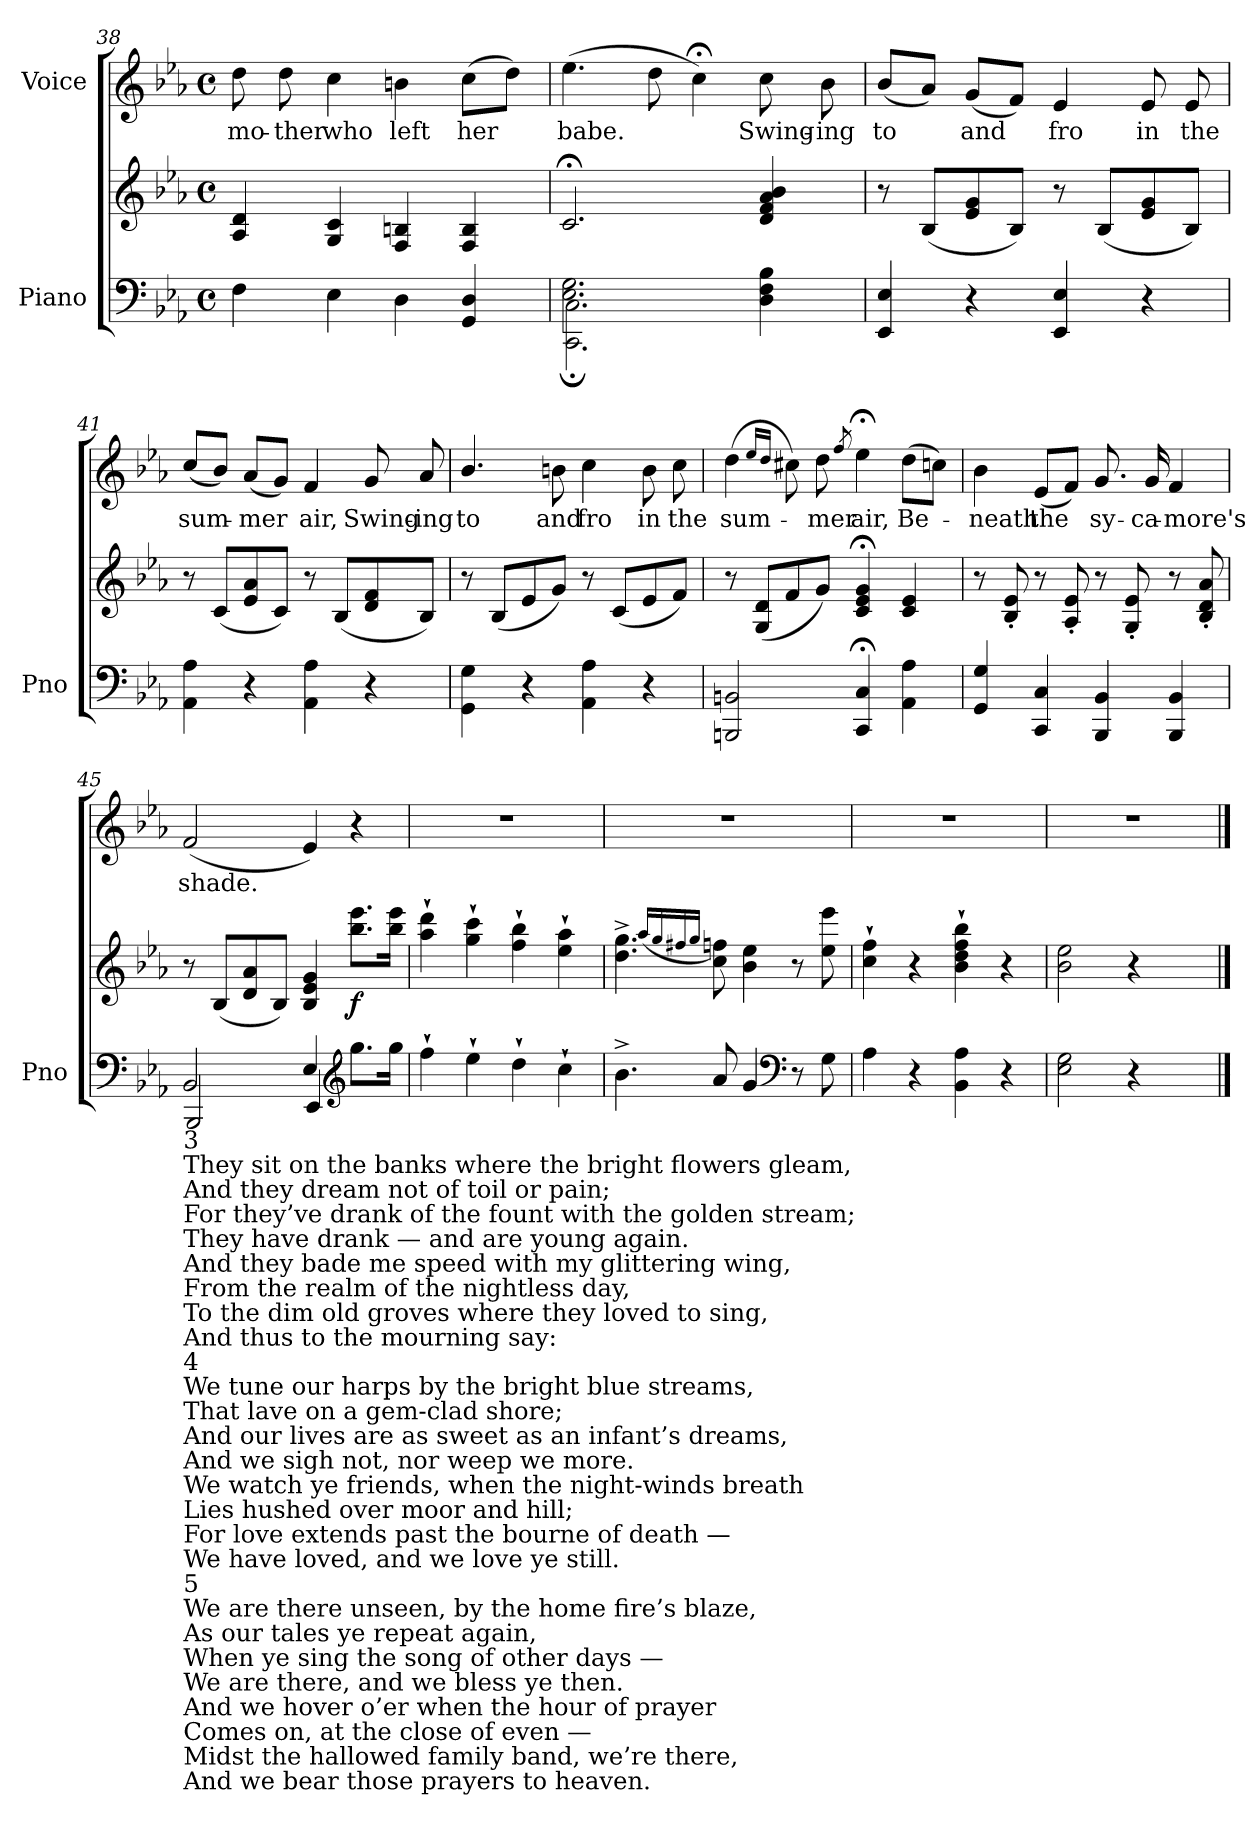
**kern	**kern	**dynam	**kern	**text
*part2	*part2	*part2	*part1	*part1
*staff3	*staff2	*staff2/3	*staff1	*staff1
*I"Piano	*	*	*I"Voice	*
*I'Pno	*	*	*	*
*clefF4	*clefG2	*	*clefG2	*
*k[b-e-a-]	*k[b-e-a-]	*	*k[b-e-a-]	*
*M4/4	*M4/4	*	*M4/4	*
*met(c)	*met(c)	*	*met(c)	*
=38	=38	=38	=38	=38
!	!	!	!	!LO:LY:b
4F\	4A-/ 4d/	.	8dd\	mo-
!	!	!	!	!LO:LY:b
.	.	.	8dd\	-ther
!	!	!	!	!LO:LY:b
4E-\	4G/ 4c/	.	4cc\	who
!	!	!	!	!LO:LY:b
4D\	4F/ 4Bn/	.	4bn\	left
!	!	!	!	!LO:LY:b
4GG/ 4D/	4F/ 4B/	.	(8cc\L	her
.	.	.	8dd\J)	.
=39	=39	=39	=39	=39
*^	*	*	*	*
!	!	!	!	!	!LO:LY:b
2.E-\ 2.G\	2.CC\; 2.C\;	2.c;</	.	(4.ee-\	babe.
.	.	.	.	8dd\	.
.	.	.	.	4cc;<\)	.
!	!	!	!	!	!LO:LY:b
4ryy	4D\ 4F\ 4B-\	4d/ 4f/ 4a-/ 4b-/	.	8cc\	Swing-
!	!	!	!	!	!LO:LY:b
.	.	.	.	8b-\	-ing
*v	*v	*	*	*	*
!!LO:LB:g=z
=40	=40	=40	=40	=40
!	!	!	!	!LO:LY:b
4EE-/ 4E-/	8r	.	(8b-/L	to
.	(8B-/L	.	8a-/J)	.
!	!	!	!	!LO:LY:b
4r	8e-/ 8g/	.	(8g/L	and
.	8B-/J)	.	8f/J)	.
!	!	!	!	!LO:LY:b
4EE-/ 4E-/	8r	.	4e-/	fro
.	(8B-/L	.	.	.
!	!	!	!	!LO:LY:b
4r	8e-/ 8g/	.	8e-/	in
!	!	!	!	!LO:LY:b
.	8B-/J)	.	8e-/	the
!!LO:LB:g=z
=41	=41	=41	=41	=41
!	!	!	!	!LO:LY:b
4AA-\ 4A-\	8r	.	(8cc/L	sum-
.	(8c/L	.	8b-/J)	.
!	!	!	!	!LO:LY:b
4r	8e-/ 8a-/	.	(8a-/L	-mer
.	8c/J)	.	8g/J)	.
!	!	!	!	!LO:LY:b
4AA-\ 4A-\	8r	.	4f/	air,
.	(8B-/L	.	.	.
!	!	!	!	!LO:LY:b
4r	8d/ 8f/	.	8g/	Swing-
!	!	!	!	!LO:LY:b
.	8B-/J)	.	8a-/	-ing
=42	=42	=42	=42	=42
!	!	!	!	!LO:LY:b
4GG\ 4G\	8r	.	4.b-/	to
.	(8B-/L	.	.	.
4r	8e-/	.	.	.
!	!	!	!	!LO:LY:b
.	8g/J)	.	8bn\	and
!	!	!	!	!LO:LY:b
4AA-\ 4A-\	8r	.	4cc\	fro
.	(8c/L	.	.	.
!	!	!	!	!LO:LY:b
4r	8e-/	.	8b\	in
!	!	!	!	!LO:LY:b
.	8f/J)	.	8cc\	the
=43	=43	=43	=43	=43
!	!	!	!	!LO:LY:b
2BBBn/ 2BBn/	8r	.	(4dd\	sum-
.	(8G/ 8d/L	.	.	.
.	.	.	16qee-/LL	.
.	.	.	16qdd/JJ	.
.	8f/	.	8cc#X\)	.
!	!	!	!	!LO:LY:b
.	8g/J)	.	8dd\	-mer
.	.	.	8qff/	.
!	!	!	!	!LO:LY:b
4CC/;< 4C/;<	4c/;< 4e-/;< 4g/;<	.	4ee-;<\	air,
!	!	!	!	!LO:LY:b
4AA-\ 4A-\	4c/ 4e-/	.	(8dd\L	Be-
.	.	.	8ccn\J)	.
!!LO:LB:g=z
=44	=44	=44	=44	=44
!	!	!	!	!LO:LY:b
4GG/ 4G/	8r	.	4b-\	-neath
.	8B-/' 8e-/'	.	.	.
!	!	!	!	!LO:LY:b
4CC/ 4C/	8r	.	(8e-/L	the
.	8A-/' 8e-/'	.	8f/J)	.
!	!	!	!	!LO:LY:b
4BBB-/ 4BB-/	8r	.	8.g/	sy-
.	8G/' 8e-/'	.	.	.
!	!	!	!	!LO:LY:b
.	.	.	16g/	-ca-
!	!	!	!	!LO:LY:b
4BBB-/ 4BB-/	8r	.	4f/	-more's
.	8B-/' 8d/' 8a-/'	.	.	.
!!LO:PB:g=z
=45	=45	=45	=45	=45
*^	*	*	*	*
!LO:TX:b:t=3	!	!	!	!	!
!LO:TX:b:t=They sit on the banks where the bright flowers gleam,	!	!	!	!	!
!LO:TX:b:t=And they dream not of toil or pain;	!	!	!	!	!
!LO:TX:b:t=For they’ve drank of the fount with the golden stream;	!	!	!	!	!
!LO:TX:b:t=They have drank — and are young again.	!	!	!	!	!
!LO:TX:b:t=And they bade me speed with my glittering wing,	!	!	!	!	!
!LO:TX:b:t=From the realm of the nightless day,	!	!	!	!	!
!LO:TX:b:t=To the dim old groves where they loved to sing,	!	!	!	!	!
!LO:TX:b:t=And thus to the mourning say&colon;	!	!	!	!	!
!LO:TX:b:t=4	!	!	!	!	!
!LO:TX:b:t=We tune our harps by the bright blue streams,	!	!	!	!	!
!LO:TX:b:t=That lave on a gem-clad shore;	!	!	!	!	!
!LO:TX:b:t=And our lives are as sweet as an infant’s dreams,	!	!	!	!	!
!LO:TX:b:t=And we sigh not, nor weep we more.	!	!	!	!	!
!LO:TX:b:t=We watch ye friends, when the night-winds breath	!	!	!	!	!
!LO:TX:b:t=Lies hushed over moor and hill;	!	!	!	!	!
!LO:TX:b:t=For love extends past the bourne of death —	!	!	!	!	!
!LO:TX:b:t=We have loved, and we love ye still.	!	!	!	!	!
!LO:TX:b:t=5	!	!	!	!	!
!LO:TX:b:t=We are there unseen, by the home fire’s blaze,	!	!	!	!	!
!LO:TX:b:t=As our tales ye repeat again,	!	!	!	!	!
!LO:TX:b:t=When ye sing the song of other days —	!	!	!	!	!
!LO:TX:b:t=We are there, and we bless ye then.	!	!	!	!	!
!LO:TX:b:t=And we hover o’er when the hour of prayer	!	!	!	!	!
!LO:TX:b:t=Comes on, at the close of even —	!	!	!	!	!
!LO:TX:b:t=Midst the hallowed family band, we’re there,	!	!	!	!	!
!LO:TX:b:t=And we bear those prayers to heaven.	!	!	!	!	!
!	!	!	!	!	!LO:LY:b
2BB-/	2BBB-/	8r	.	(2f/	shade.
.	.	(8B-/L	.	.	.
.	.	8d/ 8a-/	.	.	.
.	.	8B-/J)	.	.	.
4E-/	4EE-/	4B-/ 4e-/ 4g/	.	4e-/)	.
*clefG2	*	*	*	*	*
!	!	!	!LO:DY:b	!	!
8.gg\L	4ryy	8.bb-\ 8.eee-\L	f	4r	.
16gg\Jk	.	16bb-\ 16eee-\Jk	.	.	.
*v	*v	*	*	*	*
=46	=46	=46	=46	=46
4ff`\	4aa-\` 4ddd\`	.	1r	.
4ee-`\	4gg\` 4ccc\`	.	.	.
4dd`\	4ff\` 4bb-\`	.	.	.
4cc`\	4ee-\` 4aa-\`	.	.	.
=47	=47	=47	=47	=47
4.b-^\	4.dd\^ 4.gg\^	.	1r	.
.	(16qaa-/LL	.	.	.
.	16qgg/	.	.	.
.	16qff#X/	.	.	.
.	16qgg/JJ	.	.	.
8a-/	8cc\ 8ffn\)	.	.	.
4g/	4b-\ 4ee-\	.	.	.
*clefF4	*	*	*	*
8r	8r	.	.	.
8G\	8ee-\ 8eee-\	.	.	.
=48	=48	=48	=48	=48
4A-\	4cc\` 4ff\`	.	1r	.
4r	4r	.	.	.
4BB-\ 4A-\	4b-\` 4dd\` 4ff\` 4bb-\`	.	.	.
4r	4r	.	.	.
=49	=49	=49	=49	=49
2E-\ 2G\	2b-\ 2ee-\	.	1r	.
4r	4r	.	.	.
4ryy	4ryy	.	.	.
==	==	==	==	==
*-	*-	*-	*-	*-
